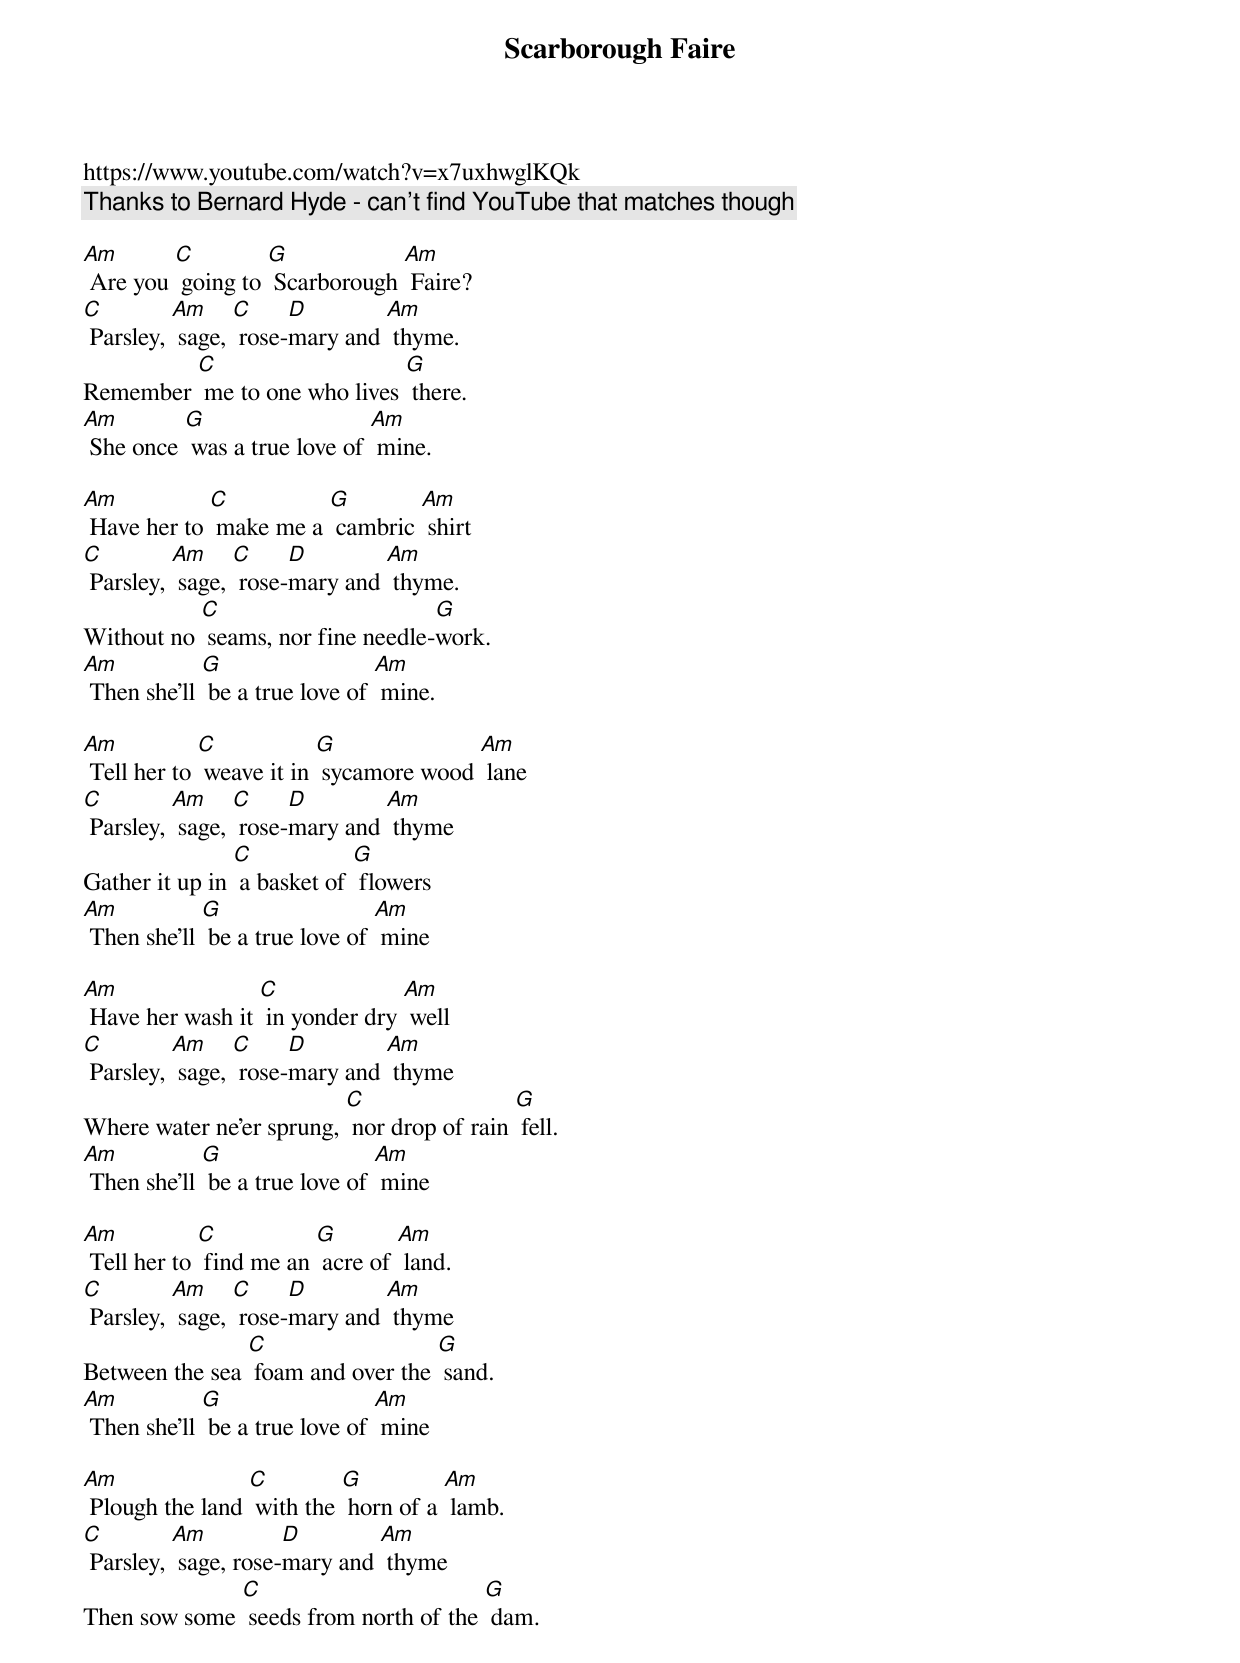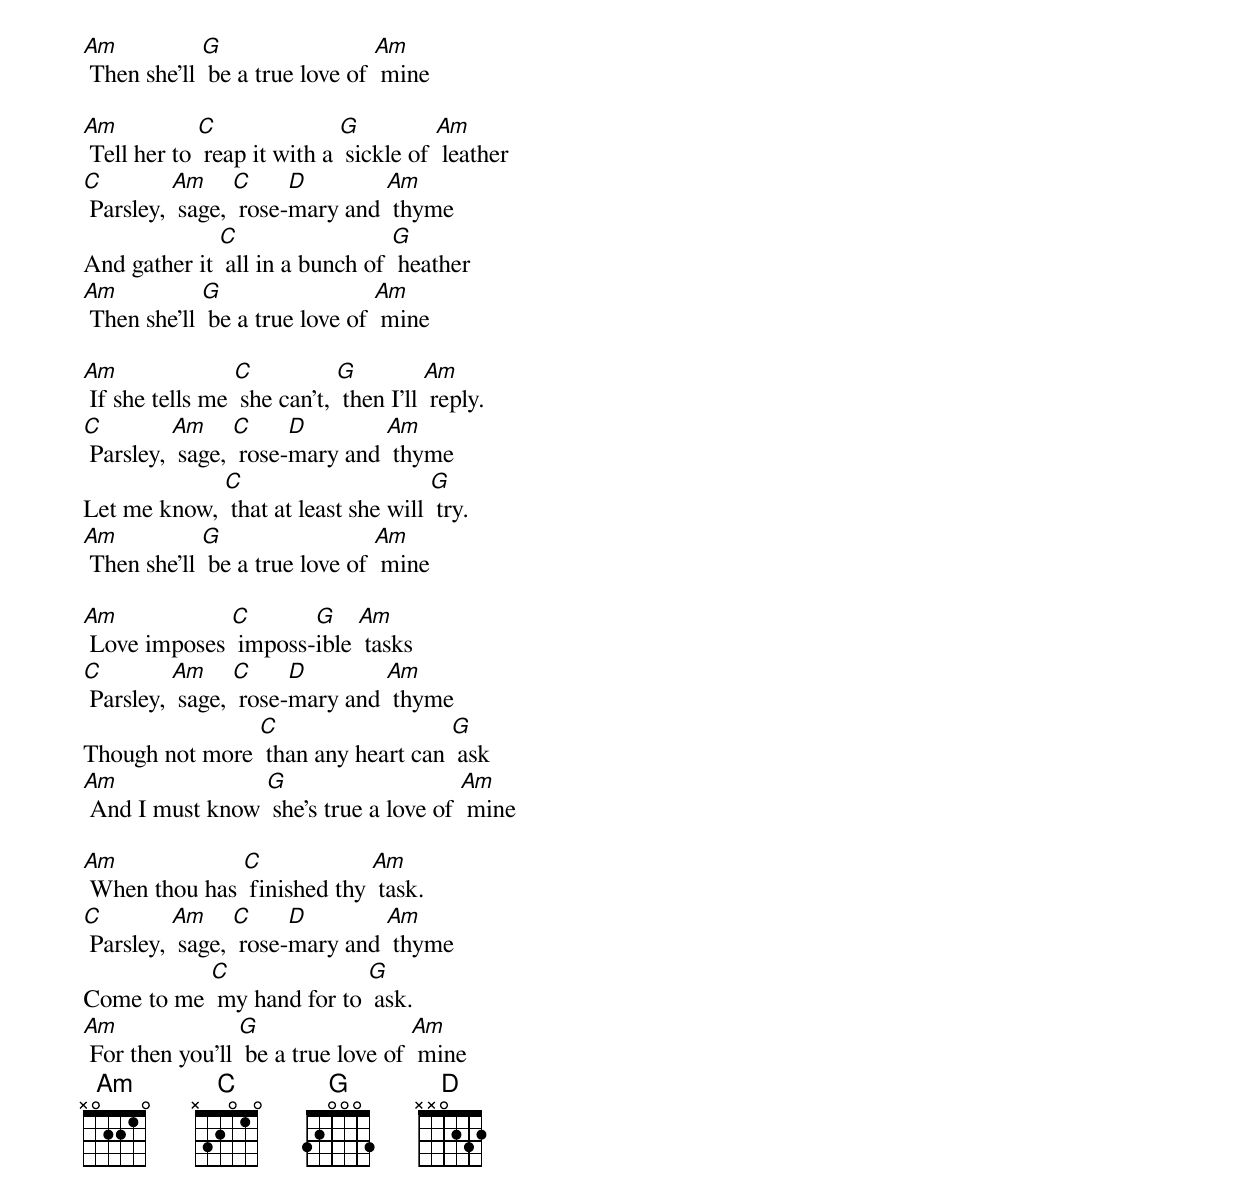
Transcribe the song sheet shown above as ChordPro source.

{t:Scarborough Faire}
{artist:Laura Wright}
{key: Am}
https://www.youtube.com/watch?v=x7uxhwglKQk
{c: Thanks to Bernard Hyde - can't find YouTube that matches though}

[Am] Are you [C] going to [G] Scarborough [Am] Faire?
[C] Parsley, [Am] sage, [C] rose-[D]mary and [Am] thyme.
Remember [C] me to one who lives [G] there.
[Am] She once [G] was a true love of [Am] mine.

[Am] Have her to [C] make me a [G] cambric [Am] shirt
[C] Parsley, [Am] sage, [C] rose-[D]mary and [Am] thyme.
Without no [C] seams, nor fine needle-[G]work.
[Am] Then she'll [G] be a true love of [Am] mine.

[Am] Tell her to [C] weave it in [G] sycamore wood [Am] lane
[C] Parsley, [Am] sage, [C] rose-[D]mary and [Am] thyme
Gather it up in [C] a basket of [G] flowers
[Am] Then she'll [G] be a true love of [Am] mine

[Am] Have her wash it [C] in yonder dry [Am] well
[C] Parsley, [Am] sage, [C] rose-[D]mary and [Am] thyme
Where water ne'er sprung, [C] nor drop of rain [G] fell.
[Am] Then she'll [G] be a true love of [Am] mine

[Am] Tell her to [C] find me an [G] acre of [Am] land.
[C] Parsley, [Am] sage, [C] rose-[D]mary and [Am] thyme
Between the sea [C] foam and over the [G] sand.
[Am] Then she'll [G] be a true love of [Am] mine

[Am] Plough the land [C] with the [G] horn of a [Am] lamb.
[C] Parsley, [Am] sage, rose-[D]mary and [Am] thyme
Then sow some [C] seeds from north of the [G] dam.
[Am] Then she'll [G] be a true love of [Am] mine

[Am] Tell her to [C] reap it with a [G] sickle of [Am] leather
[C] Parsley, [Am] sage, [C] rose-[D]mary and [Am] thyme
And gather it [C] all in a bunch of [G] heather
[Am] Then she’ll [G] be a true love of [Am] mine

[Am] If she tells me [C] she can't, [G] then I'll [Am] reply.
[C] Parsley, [Am] sage, [C] rose-[D]mary and [Am] thyme
Let me know, [C] that at least she will [G] try.
[Am] Then she'll [G] be a true love of [Am] mine

[Am] Love imposes [C] imposs-[G]ible [Am] tasks
[C] Parsley, [Am] sage, [C] rose-[D]mary and [Am] thyme
Though not more [C] than any heart can [G] ask
[Am] And I must know [G] she's true a love of [Am] mine

[Am] When thou has [C] finished thy [Am] task.
[C] Parsley, [Am] sage, [C] rose-[D]mary and [Am] thyme
Come to me [C] my hand for to [G] ask.
[Am] For then you'll [G] be a true love of [Am] mine
